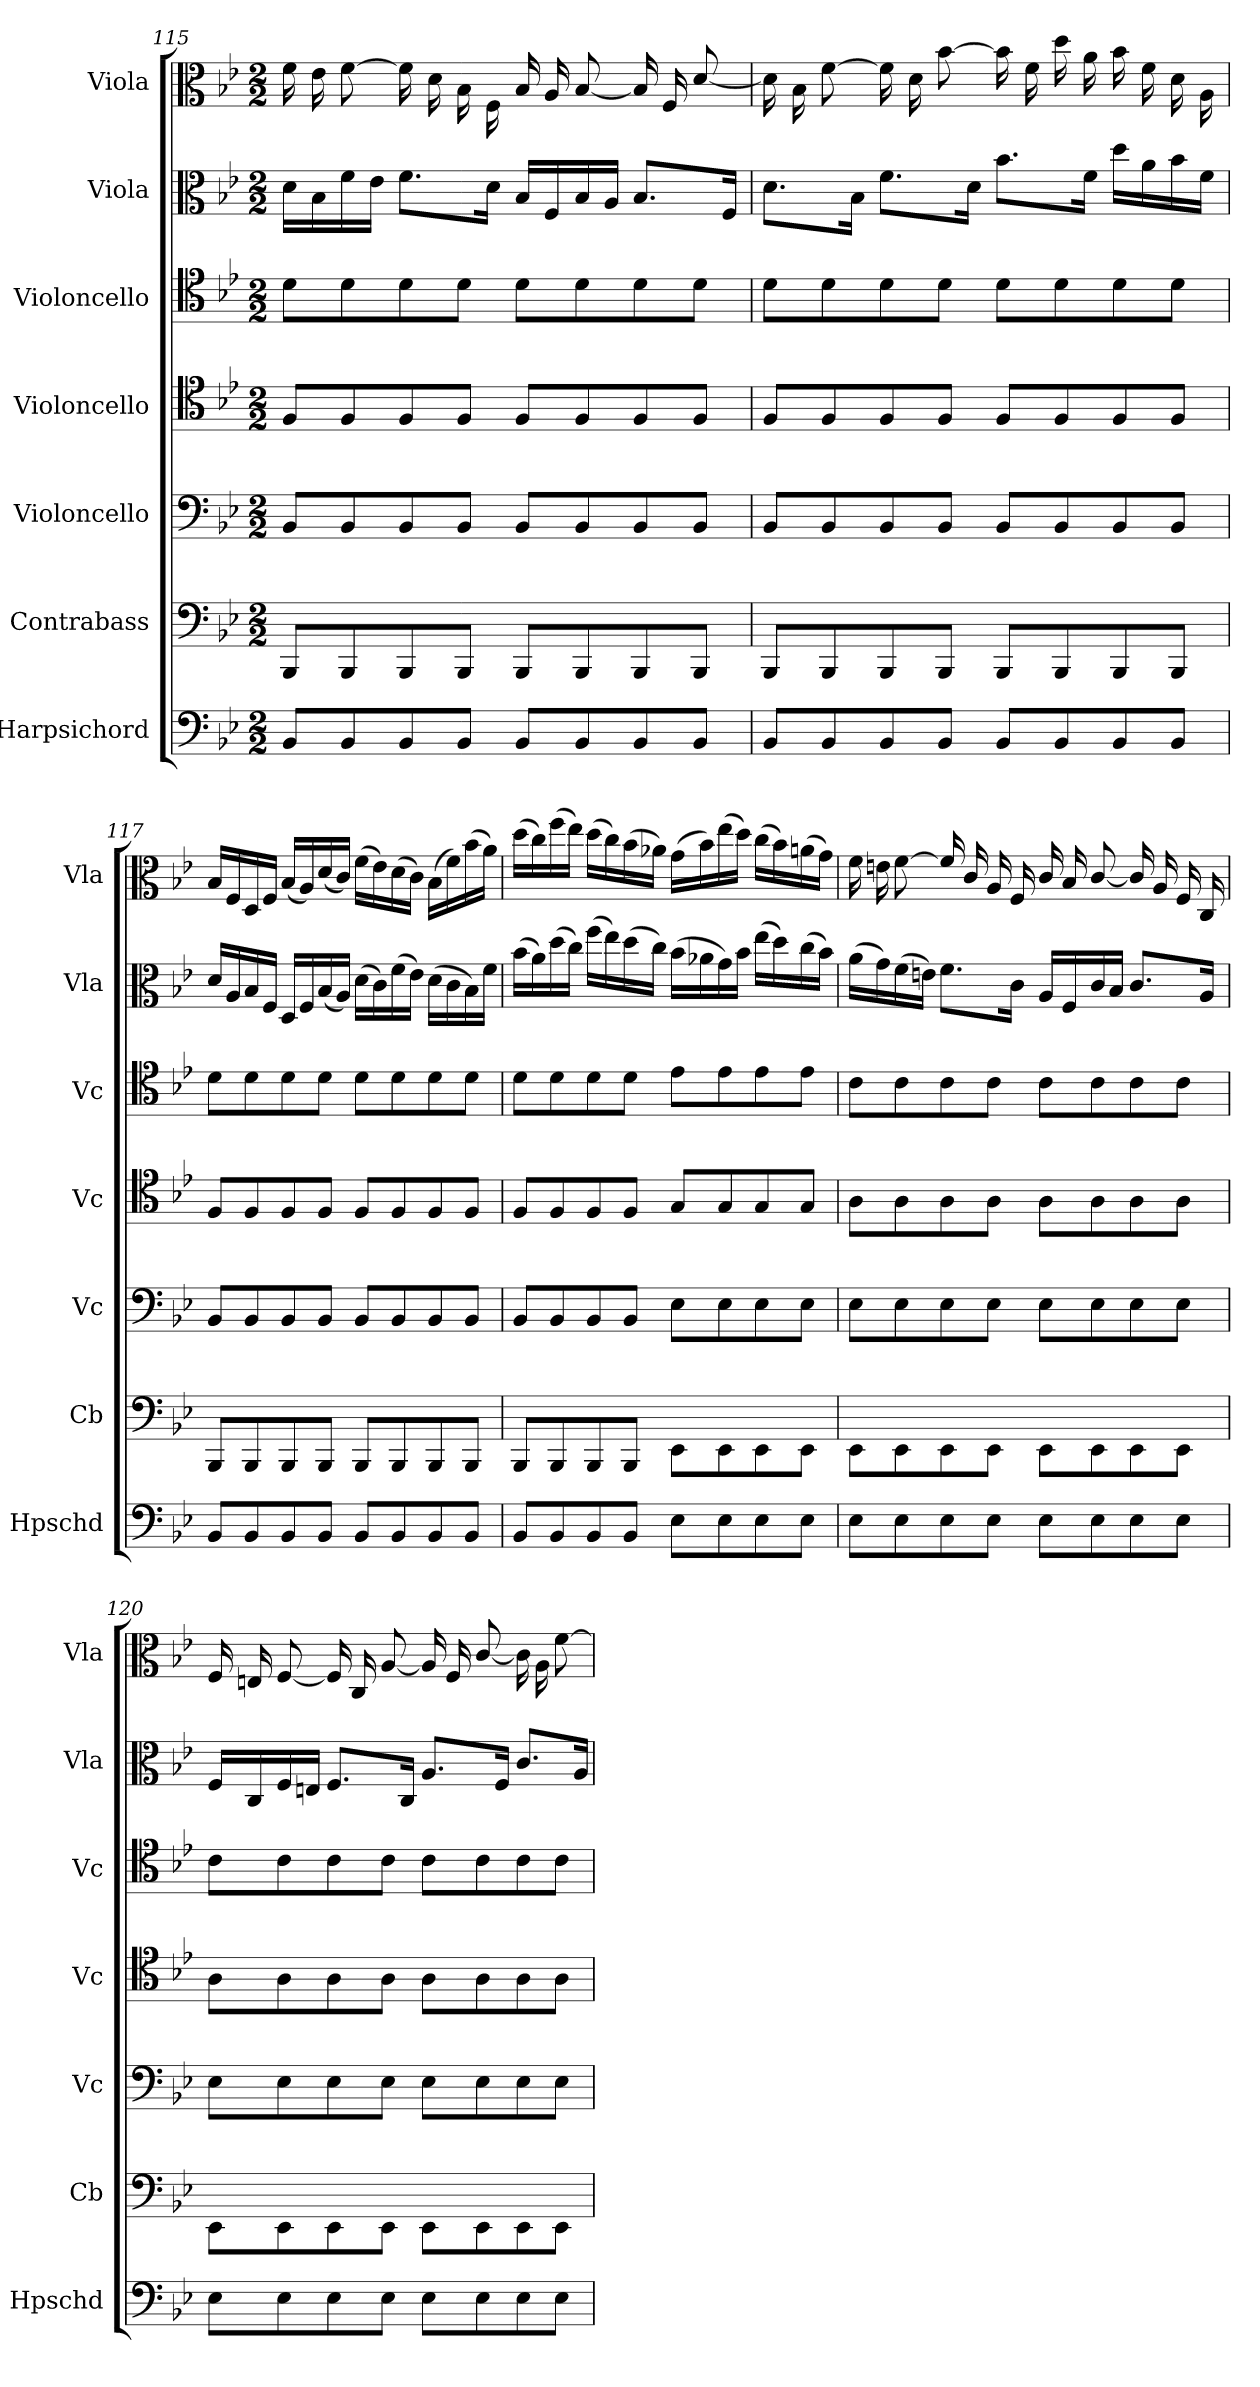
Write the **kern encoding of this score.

**kern	**kern	**kern	**kern	**kern	**kern	**kern
*part7	*part6	*part5	*part4	*part3	*part2	*part1
*staff7	*staff6	*staff5	*staff4	*staff3	*staff2	*staff1
*I"Harpsichord	*I"Contrabass	*I"Violoncello	*I"Violoncello	*I"Violoncello	*I"Viola	*I"Viola
*I'Hpschd	*I'Cb	*I'Vc	*I'Vc	*I'Vc	*I'Vla	*I'Vla
*clefF4	*clefF4	*clefF4	*clefC4	*clefC4	*clefC3	*clefC3
*	*ITrd7c12	*	*	*	*	*
*k[b-e-]	*k[b-e-]	*k[b-e-]	*k[b-e-]	*k[b-e-]	*k[b-e-]	*k[b-e-]
*B-:	*B-:	*B-:	*B-:	*B-:	*B-:	*B-:
*M2/2	*M2/2	*M2/2	*M2/2	*M2/2	*M2/2	*M2/2
=115	=115	=115	=115	=115	=115	=115
8BB-/L	8BBBB-/L	8BB-/L	8F/L	8d\L	16d\LL	16f\
.	.	.	.	.	16B-\	16e-\
8BB-/	8BBBB-/	8BB-/	8F/	8d\	16f\	[8f\
.	.	.	.	.	16e-\JJ	.
8BB-/	8BBBB-/	8BB-/	8F/	8d\	8.f\L	16f\]
.	.	.	.	.	.	16d\
8BB-/J	8BBBB-/J	8BB-/J	8F/J	8d\J	.	16B-\
.	.	.	.	.	16d\Jk	16F\
8BB-/L	8BBBB-/L	8BB-/L	8F/L	8d\L	16B-/LL	16B-/
.	.	.	.	.	16F/	16A/
8BB-/	8BBBB-/	8BB-/	8F/	8d\	16B-/	[8B-/
.	.	.	.	.	16A/JJ	.
8BB-/	8BBBB-/	8BB-/	8F/	8d\	8.B-/L	16B-/]
.	.	.	.	.	.	16F/
8BB-/J	8BBBB-/J	8BB-/J	8F/J	8d\J	.	[8d/
.	.	.	.	.	16F/Jk	.
=116	=116	=116	=116	=116	=116	=116
8BB-/L	8BBBB-/L	8BB-/L	8F/L	8d\L	8.d\L	16d\]
.	.	.	.	.	.	16B-\
8BB-/	8BBBB-/	8BB-/	8F/	8d\	.	[8f\
.	.	.	.	.	16B-\Jk	.
8BB-/	8BBBB-/	8BB-/	8F/	8d\	8.f\L	16f\]
.	.	.	.	.	.	16d\
8BB-/J	8BBBB-/J	8BB-/J	8F/J	8d\J	.	[8b-\
.	.	.	.	.	16d\Jk	.
8BB-/L	8BBBB-/L	8BB-/L	8F/L	8d\L	8.b-\L	16b-\]
.	.	.	.	.	.	16f\
8BB-/	8BBBB-/	8BB-/	8F/	8d\	.	16dd\
.	.	.	.	.	16f\Jk	16a\
8BB-/	8BBBB-/	8BB-/	8F/	8d\	16dd\LL	16b-\
.	.	.	.	.	16a\	16f\
8BB-/J	8BBBB-/J	8BB-/J	8F/J	8d\J	16b-\	16d\
.	.	.	.	.	16f\JJ	16A\
=117	=117	=117	=117	=117	=117	=117
8BB-/L	8BBBB-/L	8BB-/L	8F/L	8d\L	16d/LL	16B-/LL
.	.	.	.	.	16A/	16F/
8BB-/	8BBBB-/	8BB-/	8F/	8d\	16B-/	16D/
.	.	.	.	.	16F/JJ	16F/JJ
8BB-/	8BBBB-/	8BB-/	8F/	8d\	16D/LL	(16B-/LL
.	.	.	.	.	16F/	16A/)
8BB-/J	8BBBB-/J	8BB-/J	8F/J	8d\J	(16B-/	(16d/
.	.	.	.	.	16A/JJ)	16c/JJ)
8BB-/L	8BBBB-/L	8BB-/L	8F/L	8d\L	(16d\LL	(16f\LL
.	.	.	.	.	16c\)	16e-\)
8BB-/	8BBBB-/	8BB-/	8F/	8d\	(16f\	(16d\
.	.	.	.	.	16e-\JJ)	16c\JJ)
8BB-/	8BBBB-/	8BB-/	8F/	8d\	(16d\LL	(16B-\LL
.	.	.	.	.	16c\	16f\)
8BB-/J	8BBBB-/J	8BB-/J	8F/J	8d\J	16B-\)	(16b-\
.	.	.	.	.	16f\JJ	16a\JJ)
=118	=118	=118	=118	=118	=118	=118
8BB-/L	8BBBB-/L	8BB-/L	8F/L	8d\L	(16b-\LL	(16dd\LL
.	.	.	.	.	16a\)	16cc\)
8BB-/	8BBBB-/	8BB-/	8F/	8d\	(16dd\	(16ff\
.	.	.	.	.	16cc\JJ)	16ee-\JJ)
8BB-/	8BBBB-/	8BB-/	8F/	8d\	(16ff\LL	(16dd\LL
.	.	.	.	.	16ee-\)	16cc\)
8BB-/J	8BBBB-/J	8BB-/J	8F/J	8d\J	(16dd\	(16b-\
.	.	.	.	.	16cc\JJ)	16a-X\JJ)
8E-\L	8EEE-\L	8E-\L	8G/L	8e-\L	(16b-\LL	(16g\LL
.	.	.	.	.	16a-X\	16b-\)
8E-\	8EEE-\	8E-\	8G/	8e-\	16g\)	(16ee-\
.	.	.	.	.	16b-\JJ	16dd\JJ)
8E-\	8EEE-\	8E-\	8G/	8e-\	(16ee-\LL	(16cc\LL
.	.	.	.	.	16dd\)	16b-\)
8E-\J	8EEE-\J	8E-\J	8G/J	8e-\J	(16cc\	(16an\
.	.	.	.	.	16b-\JJ)	16g\JJ)
=119	=119	=119	=119	=119	=119	=119
8E-\L	8EEE-\L	8E-\L	8A\L	8c\L	(16a\LL	16f\
.	.	.	.	.	16g\)	16en\
8E-\	8EEE-\	8E-\	8A\	8c\	(16f\	[8f\
.	.	.	.	.	16en\JJ)	.
8E-\	8EEE-\	8E-\	8A\	8c\	8.f\L	16f/]
.	.	.	.	.	.	16c/
8E-\J	8EEE-\J	8E-\J	8A\J	8c\J	.	16A/
.	.	.	.	.	16c\Jk	16F/
8E-\L	8EEE-\L	8E-\L	8A\L	8c\L	16A/LL	16c/
.	.	.	.	.	16F/	16B-/
8E-\	8EEE-\	8E-\	8A\	8c\	16c/	[8c/
.	.	.	.	.	16B-/JJ	.
8E-\	8EEE-\	8E-\	8A\	8c\	8.c/L	16c/]
.	.	.	.	.	.	16A/
8E-\J	8EEE-\J	8E-\J	8A\J	8c\J	.	16F/
.	.	.	.	.	16A/Jk	16C/
=120	=120	=120	=120	=120	=120	=120
8E-\L	8EEE-\L	8E-\L	8A\L	8c\L	16F/LL	16F/
.	.	.	.	.	16C/	16En/
8E-\	8EEE-\	8E-\	8A\	8c\	16F/	[8F/
.	.	.	.	.	16En/JJ	.
8E-\	8EEE-\	8E-\	8A\	8c\	8.F/L	16F/]
.	.	.	.	.	.	16C/
8E-\J	8EEE-\J	8E-\J	8A\J	8c\J	.	[8A/
.	.	.	.	.	16C/Jk	.
8E-\L	8EEE-\L	8E-\L	8A\L	8c\L	8.A/L	16A/]
.	.	.	.	.	.	16F/
8E-\	8EEE-\	8E-\	8A\	8c\	.	[8c/
.	.	.	.	.	16F/Jk	.
8E-\	8EEE-\	8E-\	8A\	8c\	8.c/L	16c\]
.	.	.	.	.	.	16A\
8E-\J	8EEE-\J	8E-\J	8A\J	8c\J	.	[8f\
.	.	.	.	.	16A/Jk	.
=	=	=	=	=	=	=
*-	*-	*-	*-	*-	*-	*-
